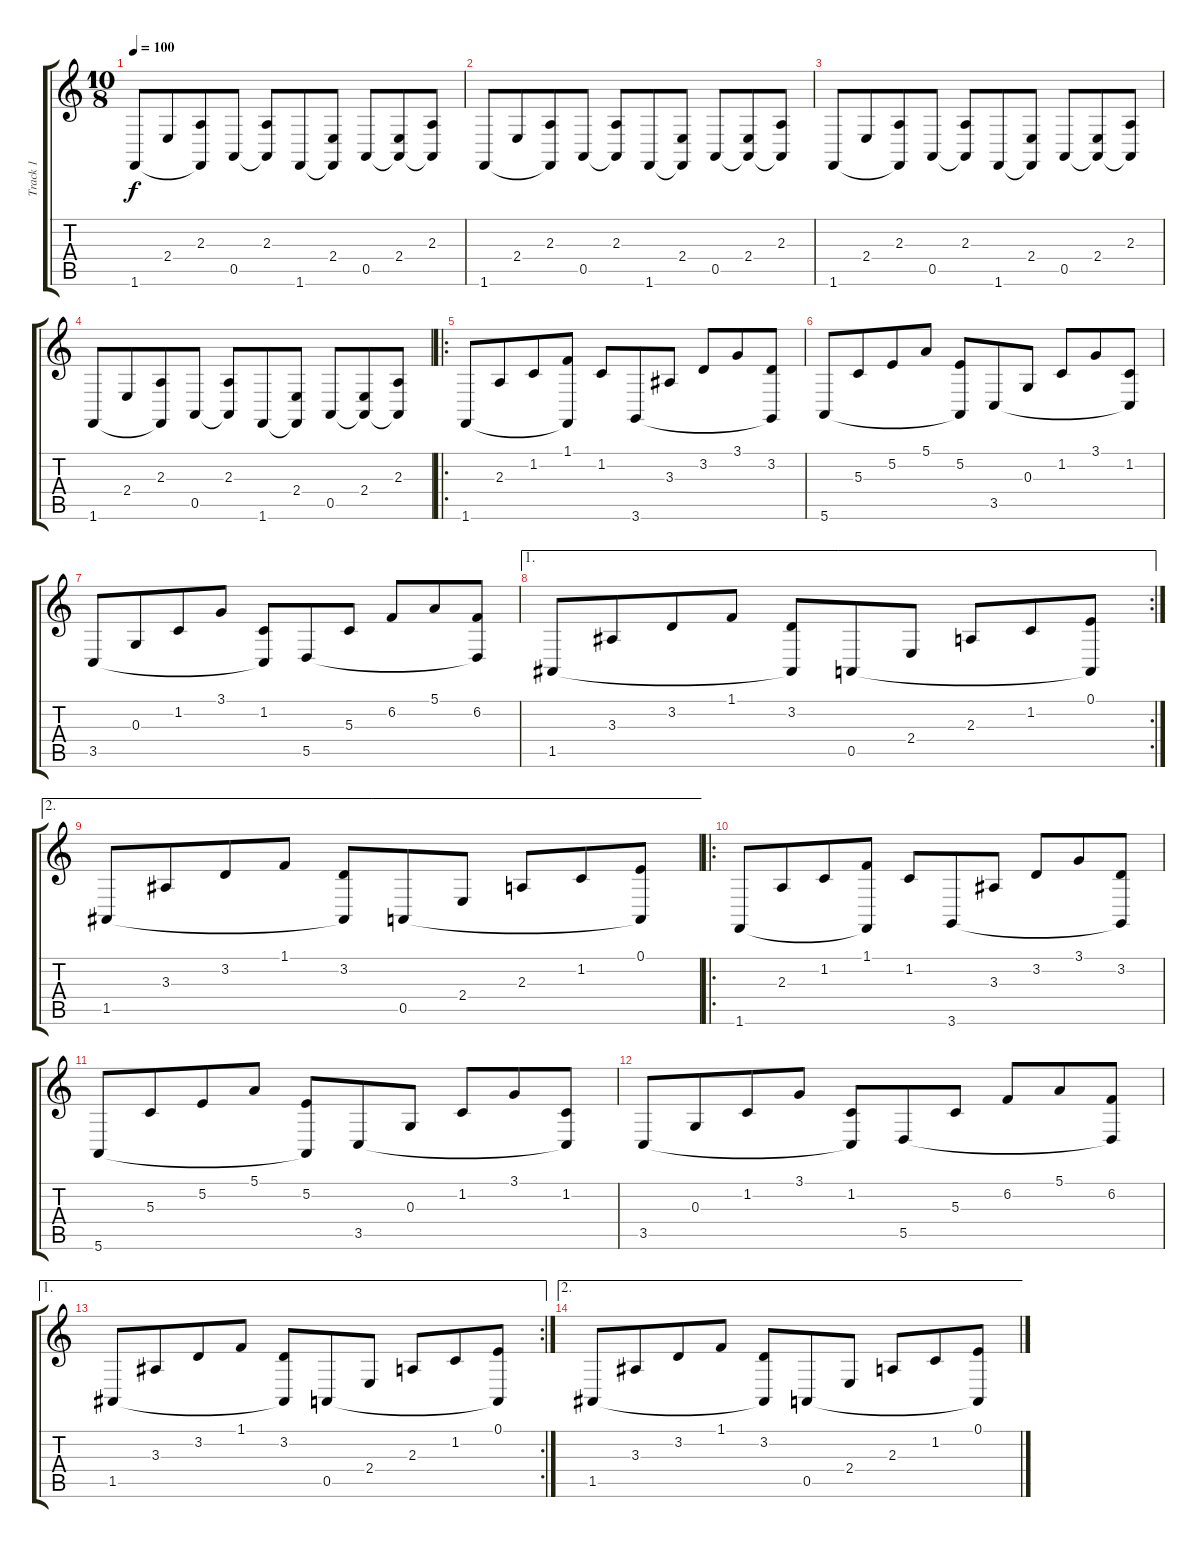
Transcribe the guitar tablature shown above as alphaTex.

\track ("Track 1" "Track 1") {instrument acousticgrandpiano}
\staff {score tabs}
\tuning (E4 B3 G3 D3 A2 E2) {hide}
\ts (10 8)
\tempo 100
\clef g2
\ks c
1.6.8{dy f instrument acousticgrandpiano} 2.4.8 (2.3 1.6{t}).8 0.5.8 (2.3 0.5{t}).8 1.6.8 (2.4 1.6{t}).8 0.5.8 (2.4 0.5{t}).8 (2.3 0.5{t}).8 |
1.6.8 2.4.8 (2.3 1.6{t}).8 0.5.8 (2.3 0.5{t}).8 1.6.8 (2.4 1.6{t}).8 0.5.8 (2.4 0.5{t}).8 (2.3 0.5{t}).8 |
1.6.8 2.4.8 (2.3 1.6{t}).8 0.5.8 (2.3 0.5{t}).8 1.6.8 (2.4 1.6{t}).8 0.5.8 (2.4 0.5{t}).8 (2.3 0.5{t}).8 |
1.6.8 2.4.8 (2.3 1.6{t}).8 0.5.8 (2.3 0.5{t}).8 1.6.8 (2.4 1.6{t}).8 0.5.8 (2.4 0.5{t}).8 (2.3 0.5{t}).8 |
\ro
1.6.8 2.3.8 1.2.8 (1.1 1.6{t}).8 1.2.8 3.6.8 3.3.8 3.2.8 3.1.8 (3.2 3.6{t}).8 |
5.6.8 5.3.8 5.2.8 5.1.8 (5.2 5.6{t}).8 3.5.8 0.3.8 1.2.8 3.1.8 (1.2 3.5{t}).8 |
3.5.8 0.3.8 1.2.8 3.1.8 (1.2 3.5{t}).8 5.5.8 5.3.8 6.2.8 5.1.8 (6.2 5.5{t}).8 |
\ae 1
\rc 2
1.5.8 3.3.8 3.2.8 1.1.8 (3.2 1.5{t}).8 0.5.8 2.4.8 2.3.8 1.2.8 (0.1 0.5{t}).8 |
\ae 2
1.5.8 3.3.8 3.2.8 1.1.8 (3.2 1.5{t}).8 0.5.8 2.4.8 2.3.8 1.2.8 (0.1 0.5{t}).8 |
\ro
1.6.8 2.3.8 1.2.8 (1.1 1.6{t}).8 1.2.8 3.6.8 3.3.8 3.2.8 3.1.8 (3.2 3.6{t}).8 |
5.6.8 5.3.8 5.2.8 5.1.8 (5.2 5.6{t}).8 3.5.8 0.3.8 1.2.8 3.1.8 (1.2 3.5{t}).8 |
3.5.8 0.3.8 1.2.8 3.1.8 (1.2 3.5{t}).8 5.5.8 5.3.8 6.2.8 5.1.8 (6.2 5.5{t}).8 |
\ae 1
\rc 2
1.5.8 3.3.8 3.2.8 1.1.8 (3.2 1.5{t}).8 0.5.8 2.4.8 2.3.8 1.2.8 (0.1 0.5{t}).8 |
\ae 2
1.5.8 3.3.8 3.2.8 1.1.8 (3.2 1.5{t}).8 0.5.8 2.4.8 2.3.8 1.2.8 (0.1 0.5{t}).8
